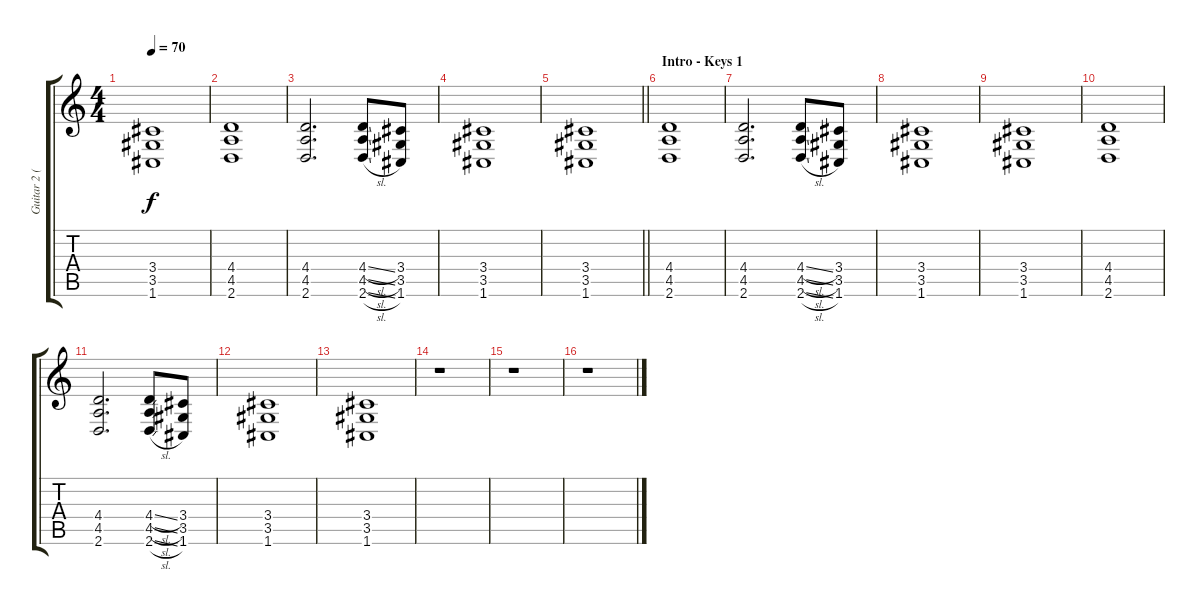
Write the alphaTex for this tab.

\track ("Guitar 2 (Distortion)" "Guitar 2 (") {instrument distortionguitar}
\staff {score tabs}
\tuning (C4 G3 Eb3 Bb2 F2 C2) {hide}
\ts (4 4)
\tempo 70
\clef g2
\ks c
(3.4 3.5 1.6).1{dy f} |
(4.4 4.5 2.6).1 |
(4.4 4.5 2.6).2{d} (4.4{sl} 4.5{sl} 2.6{sl}).8 (3.4 3.5 1.6).8 |
(3.4 3.5 1.6).1 |
\barLineRight lightlight
(3.4 3.5 1.6).1 |
\section ("" "Intro - Keys 1")
(4.4 4.5 2.6).1 |
(4.4 4.5 2.6).2{d} (4.4{sl} 4.5{sl} 2.6{sl}).8 (3.4 3.5 1.6).8 |
(3.4 3.5 1.6).1 |
(3.4 3.5 1.6).1 |
(4.4 4.5 2.6).1 |
(4.4 4.5 2.6).2{d} (4.4{sl} 4.5{sl} 2.6{sl}).8 (3.4 3.5 1.6).8 |
(3.4 3.5 1.6).1 |
(3.4 3.5 1.6).1 |
r.1 |
r.1 |
r.1
